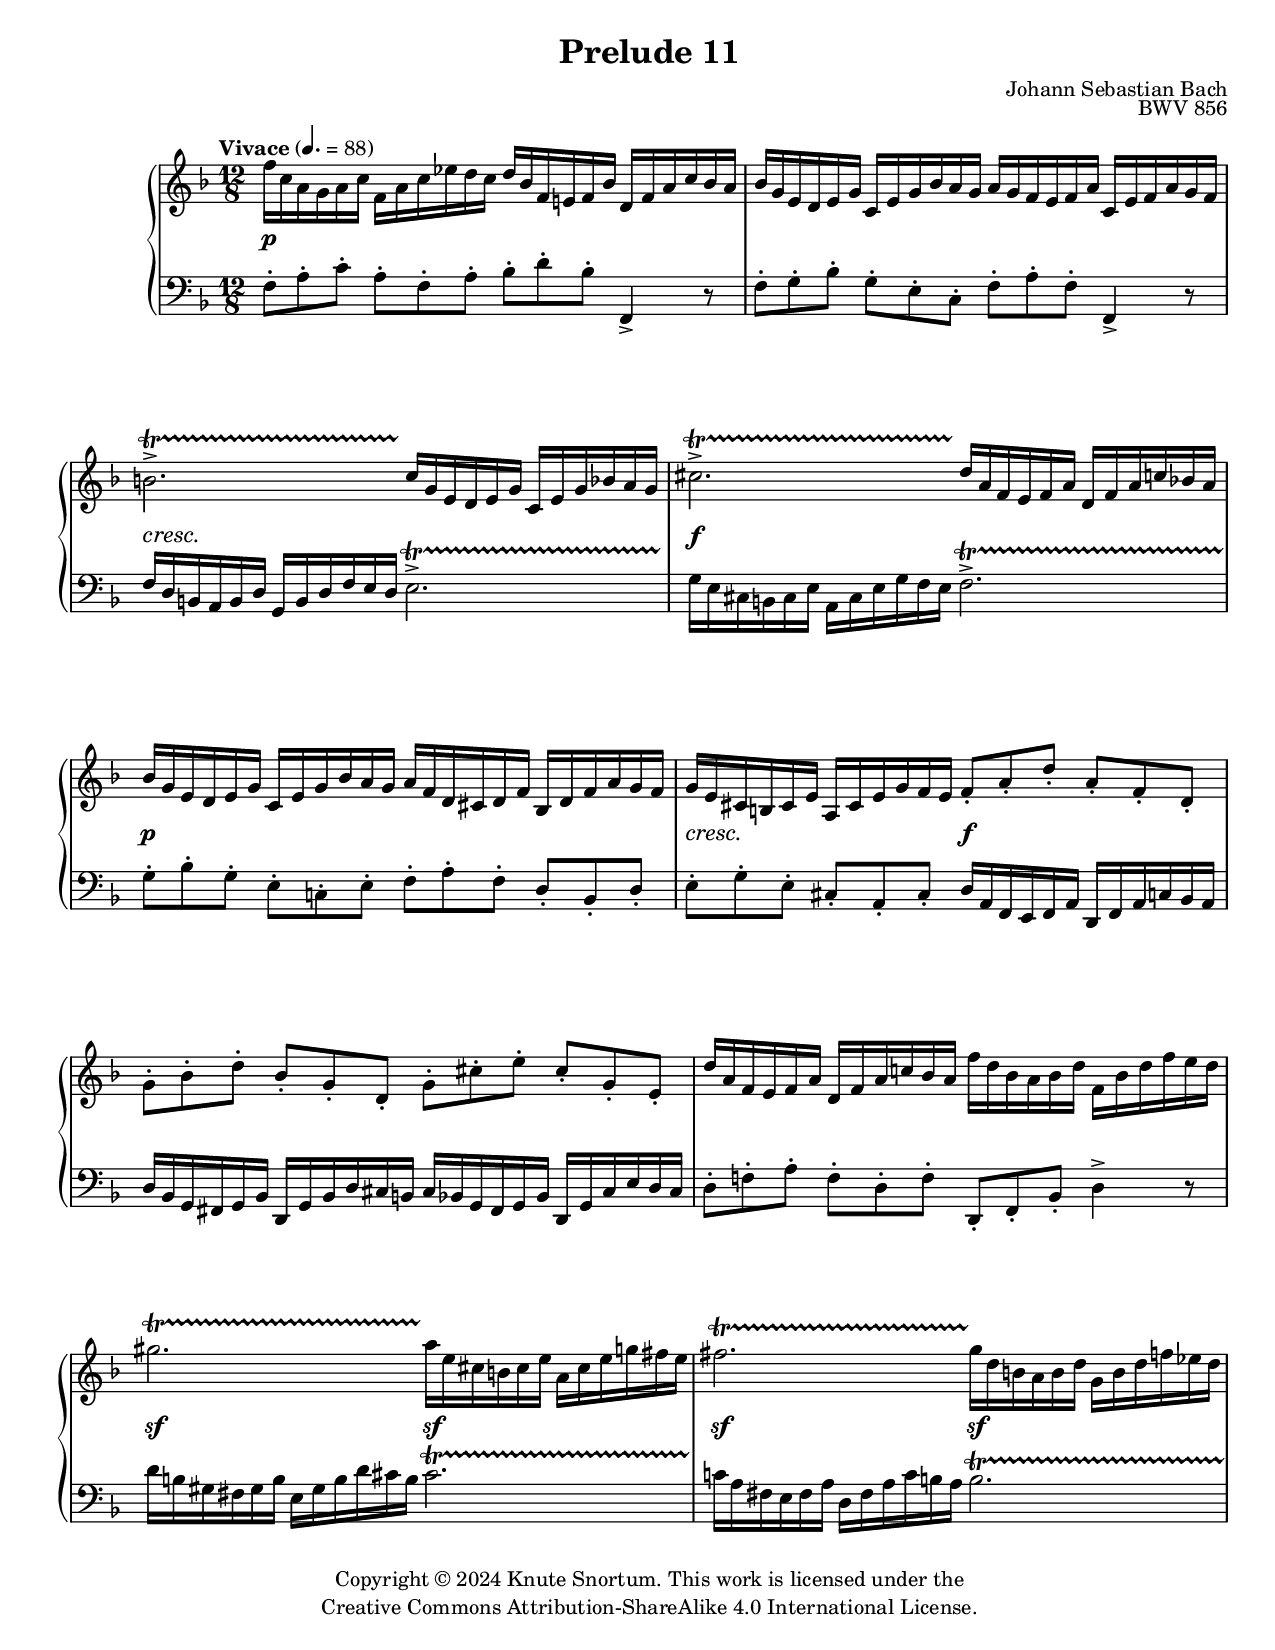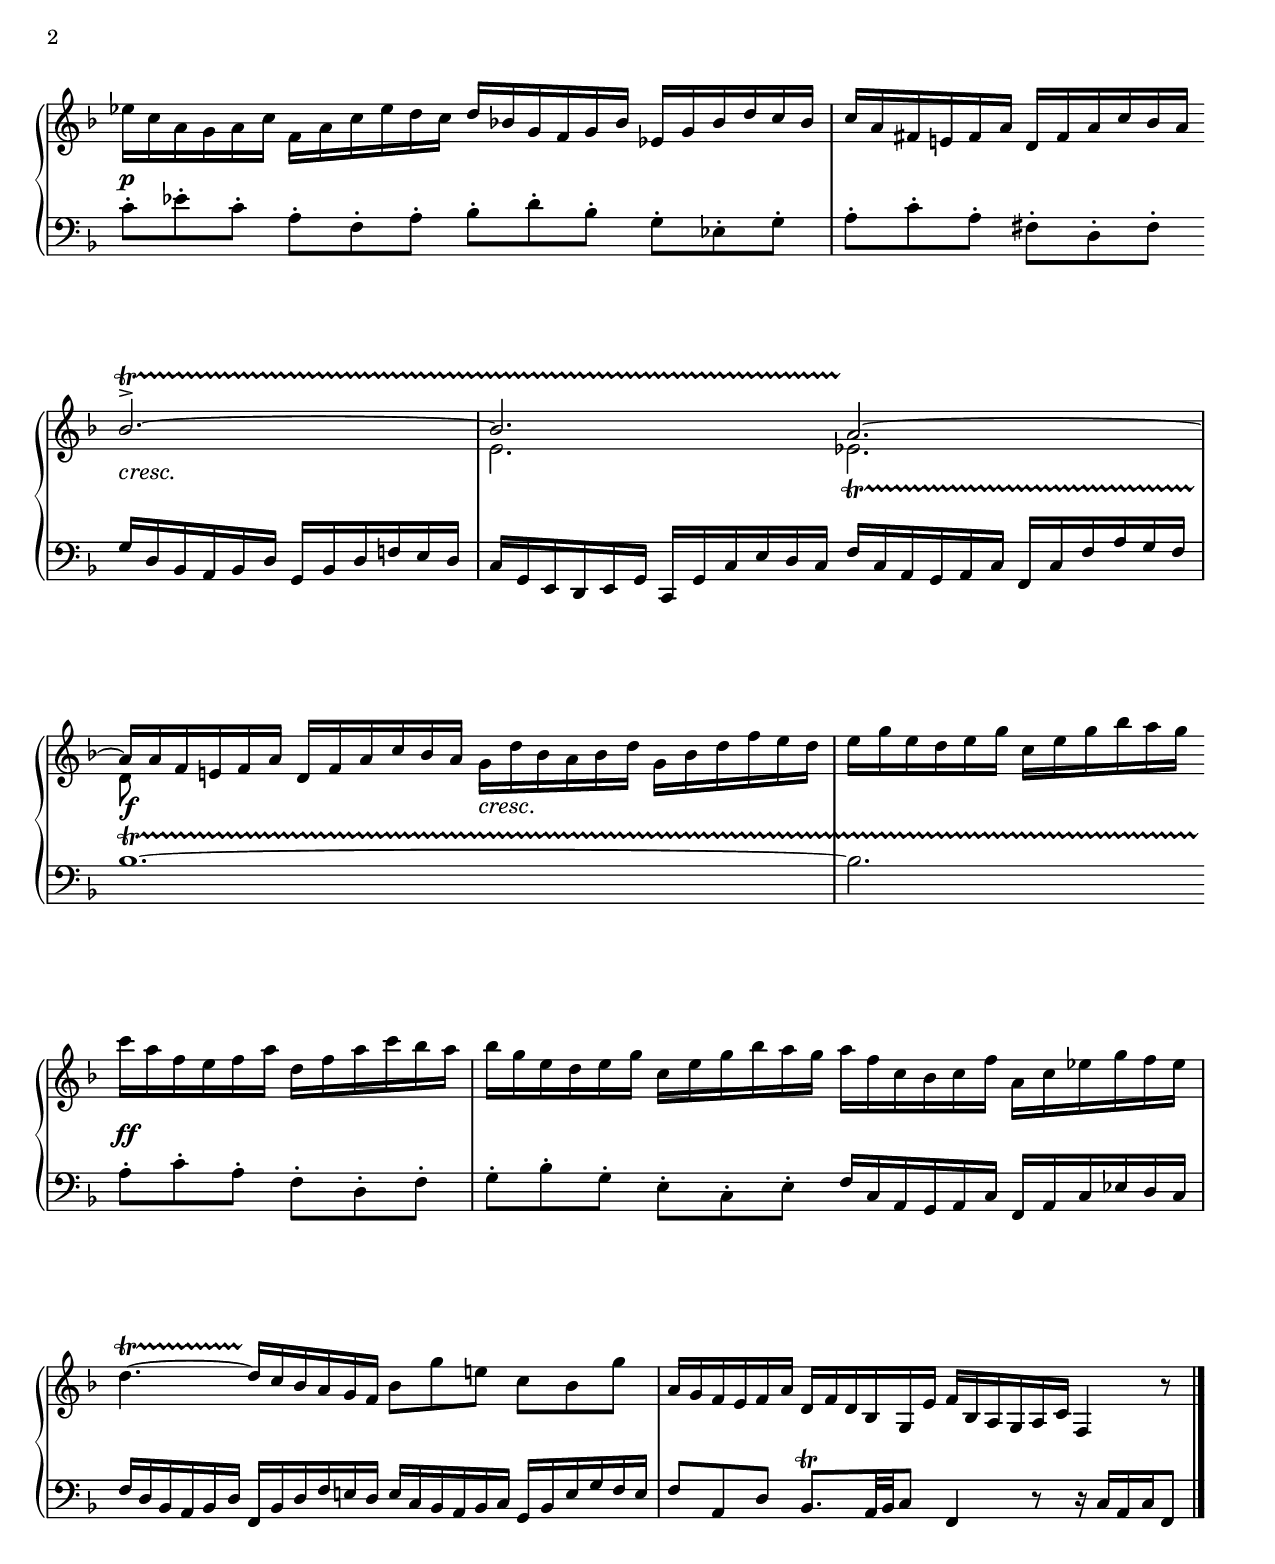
\version "2.24.0"

\include "includes/header-paper.ily"
%...+....1....+....2....+....3....+....4....+....5....+....6....+....7....+....

\version "2.24.0"
\language "english"

\include "global-variables.ily"

%%% Positions and shapes %%%

beamPositionsA = \once \override Beam.positions = #'(2.5 . 1.5)
beamPositionsB = \once \override Beam.positions = #'(-2.5 . -1)
beamPositionsC = \once \override Beam.positions = #'(-3.5 . -2)
beamPositionsD = \once \override Beam.positions = #'(4.5 . 3)
beamPositionsE = \once \override Beam.positions = #'(2.5 . 1.5)
beamPositionsF = \once \override Beam.positions = #'(-2.5 . -1.5)
beamPositionsG = \once \override Beam.positions = #'(4 . 4.5)
beamPositionsH = \once \override Beam.positions = #'(1.5 . 0.5)
beamPositionsI = \once \override Beam.positions = #'(4 . 4)

%%% Music %%%

global = {
  \time 12/8
  \key f \major
}

rightHand = \relative {
  \global
  f''16 c a g a c  f, a c ef d c  d bf f e! f bf  d, f a c bf a |
  bf16 g e d e g  c, e g bf a g  a g f e f a  c, e f a g f |
  b2.->\startTrillSpan  c16\stopTrillSpan g e d e g  c, e g bf a g |
  cs2.->\startTrillSpan  d16\stopTrillSpan a f e f a  d, f a c bf! a |
  bf16 g e d e g  c, e g bf a g  a f d cs d f  bf, d f a g f |
  \beamPositionsA g16 e cs b cs e  a, cs e g f e  f8-. a-. d-.  a-. f-. d-. |
  g8-. bf-. d-.  bf-. g-. d-.  g-. cs-. e-.  cs-. g-. e-. |
  d'16 a f e f a  d, f a c! bf a  f' d bf a bf d  f, bf d f e d |
  
  \barNumberCheck 9
  gs2.\startTrillSpan  a16\stopTrillSpan e cs b cs e  \beamPositionsC 
    a, cs e g fs e |
  fs2.\startTrillSpan  g16\stopTrillSpan d b a b d  g, b d f ef d |
  ef16 c a g a c  f, a c ef d c  d bf! g f g bf  ef, g bf d c bf |
  c16 a fs e! fs a  d, fs a c bf a 
    << 
      { 
        bf2.->~\startTrillSpan | 
        bf2. a2.~\stopTrillSpan | 
        a16 a f e! f a  
      } 
      \\
      { 
        s2. | 
        e2. ef\startTrillSpan | 
        d8\stopTrillSpan s4
      } 
    >> d16 f a c bf a  g d' bf a bf d  g, bf d f e d |
  e16 g e d e g  \beamPositionsF c, e g bf a g  c a f e f a  d, f a c bf a |
  bf16 g e d e g  \beamPositionsF c, e g bf a g  a f c bf c f  a, c ef g f ef |
  
  \barNumberCheck 17
  d4.~\startTrillSpan d16\stopTrillSpan c bf a g f  bf8 g' e!  c bf g' |
  % no fermatas, SrcB
  a,16 g f e f a  d, f d bf g e'  \beamPositionsH f bf, a g a c  f,4 r8 |
  \bar "|."
}

leftHand = \relative {
  \global
  \clef bass
  f8-. a-. c-.  a-. f-. a-.  bf-. d-. bf-.  f,4-> r8 |
  f'8-. g-. bf-.  g-. e-. c-.  f-. a-. f-.  f,4-> r8 |
  f'16 d b a b d  \beamPositionsI g, b d f e d  e2.->\startTrillSpan |
  g16\stopTrillSpan e cs b cs e  a, cs e g f e  f2.->\startTrillSpan |
  g8-.\stopTrillSpan bf-. g-.  e-. c!-. e-.  f-. a-. f-.  d-. bf-. d-. |
  e8-. g-. e-.  cs-. a-. cs-.  d16 a f e f a  d, f a c bf a |
  d16 bf g fs g bf  d, g bf d cs b  cs bf g fs g bf  d, g cs e d cs |
  d8-. f!-. a-.  f-. d-. f-.  d,-. f-. bf-.  d4-> r8 |
  
  \barNumberCheck 9
  d'16 b gs fs gs b  \beamPositionsB e, gs b d cs b  cs2.\startTrillSpan |
  c!16\stopTrillSpan a fs e fs a  d, fs a c b a  b2.\startTrillSpan |
  c8-.\stopTrillSpan ef-. c-.  a-. f-. a-.  bf-. d-. bf-.  g-. ef-. g-. |
  a8-. c-. a-.  fs-. d-. fs-.  \beamPositionsD g16 d bf a bf d  g, bf d f e d |
  \beamPositionsE c16 g e d e g  c, g' c e d c  f c a g a c  f, c' f a g f |
  bf1.~\startTrillSpan |
  bf2. a8-.\stopTrillSpan c-. a-.  f-. d-. f-. |
  g8-. bf-. g-.  e-. c-. e-.  f16 c a g a c  f, a c ef d c |
  
  \barNumberCheck 17
  f16 d bf a bf d  f, bf d f e! d  e c bf a bf c  \beamPositionsG 
    g bf e g f e |
  % no fermata, SrcB
  f8 a, d  bf8.\trill a32 bf c8  f,4 r8  r16 c' a c f,8 |
}

dynamics = {
  \override DynamicTextSpanner.style = #'none
  s1.\p |
  s1. |
  s1.\cresc |
  s1.\f |
  s1.\p |
  s2.\cresc s\f |
  s1. * 2 |
  
  \barNumberCheck 9
  s2.\sf s\sf |
  s2.\sf s\sf |
  s1.\p |
  s2. s\cresc |
  s1. |
  s2.\f s\cresc |
  s2. s\ff |
  
}

tempi = {
  \tempo "Vivace" 4. = 88
  s1. * 17 |
  \set Score.tempoHideNote = ##t
  \tempo 4. = 80
  s4. \tempo 4. = 72 s \tempo 4. = 66 s \tempo 4. = 60 s |
}

forceBreaks = {
  % page 1
  s1.\noBreak s1.\break\noPageBreak
  s1.\noBreak s1.\break\noPageBreak
  s1.\noBreak s1.\break\noPageBreak
  s1.\noBreak s1.\break\noPageBreak
  s1.\noBreak s1.\pageBreak
  
  % page 2
  s1.\noBreak s2.\break\noPageBreak
  s2.\noBreak s1.\break\noPageBreak
  s1.\noBreak s2.\break\noPageBreak
  s2.\noBreak s1.\break\noPageBreak
  s1.\noBreak s1.\break\noPageBreak
}

preludeElevenNotes =
\score {
  \header {
    title = "Prelude 11"
  }
  \keepWithTag layout  
  \new PianoStaff \with {
    \override StaffGrouper.staff-staff-spacing = 
      #'((basic-distance . 10)
         (minimum-distance . 7)
         (padding . 2)
         (stretchability . 10))
  } <<
    \new Staff = "upper" \rightHand
    \new Dynamics \dynamics
    \new Staff = "lower" \leftHand
    \new Dynamics \tempi
    \new Devnull \forceBreaks
  >>
  \layout {
    \context {
      \Score
      \override Stem.details.beamed-lengths = #'(3.5 4.1)
    }
  }
}

\include "articulate.ly"

preludeElevenMidi =
\book {
  \bookOutputName "prelude-11-bwv-856"
  \score {
    \keepWithTag midi
    \articulate <<
      \new Staff = "upper" << \rightHand \dynamics \tempi >>
      \new Staff = "lower" << \leftHand \dynamics \tempi >>
    >>
    \midi {}
  }
}


\header {
  title = "Prelude 11"
  composer = "Johann Sebastian Bach"
  opus = "BWV 856"
}
  
\paper {
  print-all-headers = ##f
}

\preludeElevenNotes
\preludeElevenMidi